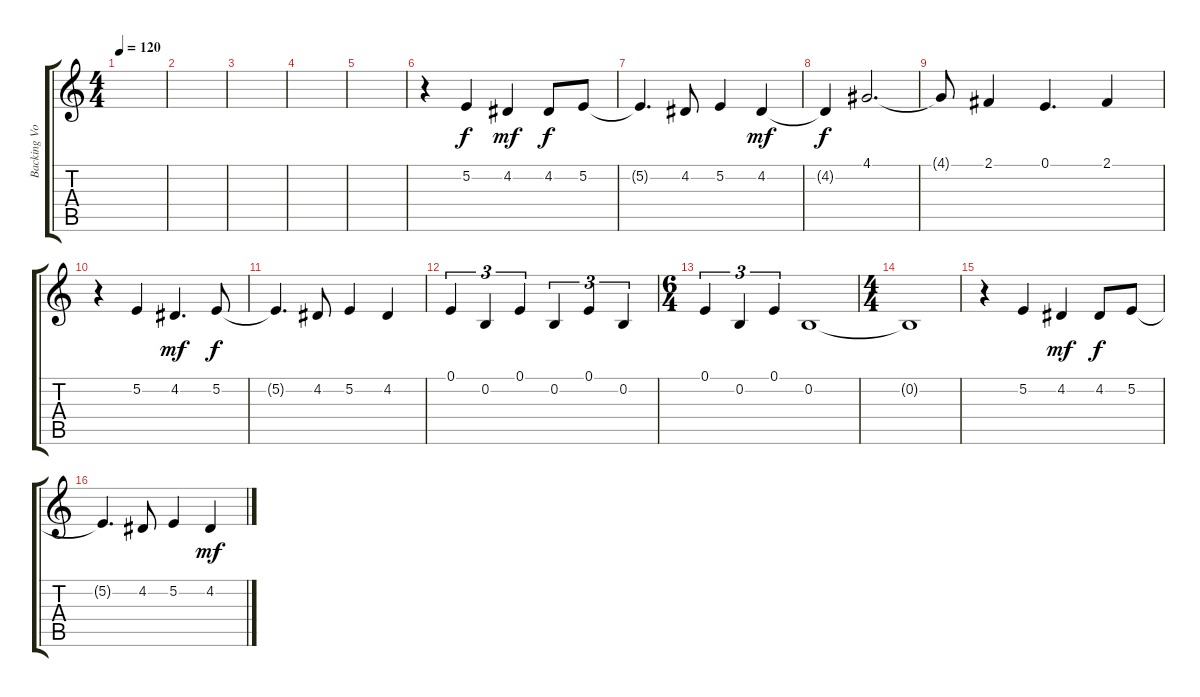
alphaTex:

\track ("Backing Vocals" "Backing Vo") {instrument choiraahs}
\staff {score tabs}
\tuning (E4 B3 G3 D3 A2 E2) {hide}
\ts (4 4)
\tempo 120
\clef g2
\ks c
|
|
|
|
|
r.4 5.2.4 4.2.4{dy mf} 4.2.8{dy f} 5.2.8 |
5.2{t}.4{d} 4.2.8 5.2.4 4.2.4{dy mf} |
4.2{t}.4{dy f} 4.1.2{d} |
4.1{t}.8 2.1.4 0.1.4{d} 2.1.4 |
r.4 5.2.4 4.2.4{d dy mf} 5.2.8{dy f} |
5.2{t}.4{d} 4.2.8 5.2.4 4.2.4 |
0.1.4{tu (3 2)} 0.2.4{tu (3 2)} 0.1.4{tu (3 2)} 0.2.4{tu (3 2)} 0.1.4{tu (3 2)} 0.2.4{tu (3 2)} |
\ts (6 4)
0.1.4{tu (3 2)} 0.2.4{tu (3 2)} 0.1.4{tu (3 2)} 0.2.1 |
\ts (4 4)
0.2{t}.1 |
r.4 5.2.4 4.2.4{dy mf} 4.2.8{dy f} 5.2.8 |
5.2{t}.4{d} 4.2.8 5.2.4 4.2.4{dy mf}
